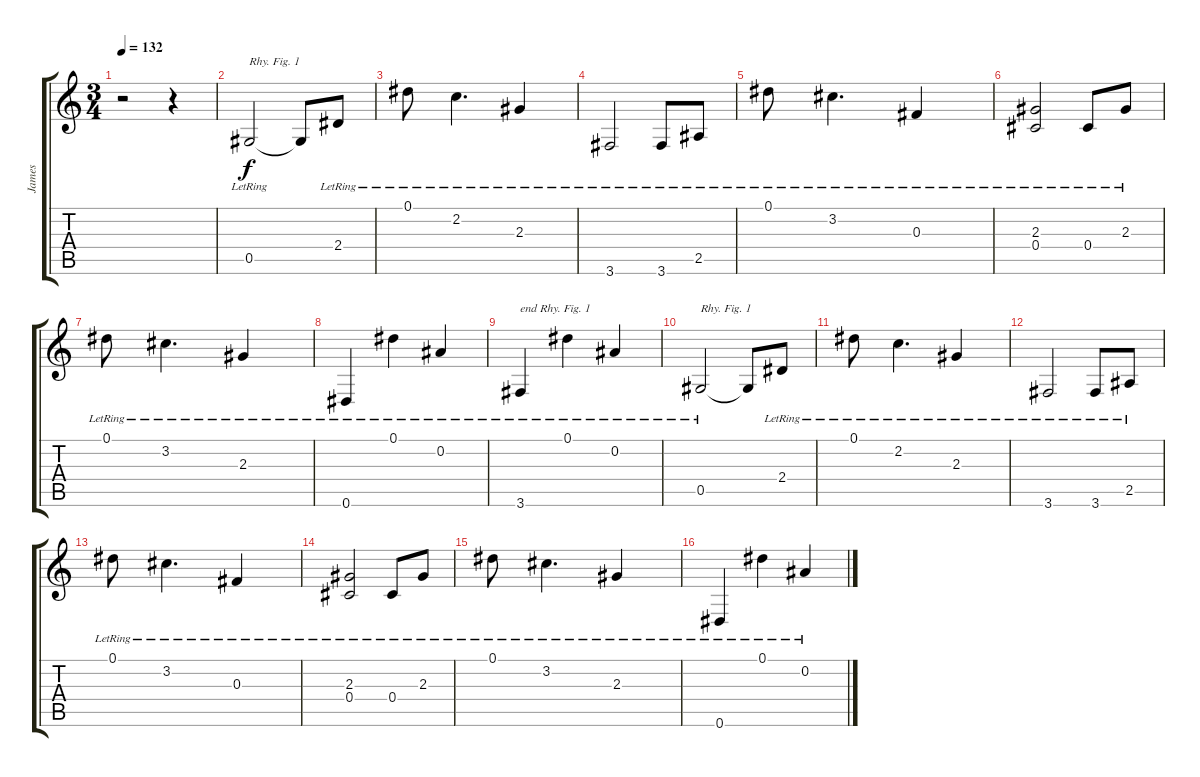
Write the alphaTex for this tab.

\track ("James" "James") {instrument electricguitarjazz}
\staff {score tabs}
\tuning (Eb4 Bb3 Gb3 Db3 Ab2 Eb2) {hide}
\ts (3 4)
\tempo 132
\clef g2
\ks c
r.2{dy f instrument electricguitarjazz} r.4 |
0.5{lr}.2{txt "Rhy. Fig. 1"} 0.5{t}.8 2.4{lr}.8 |
0.1{lr}.8 2.2{lr}.4{d} 2.3{lr}.4 |
3.6{lr}.2 3.6{lr}.8 2.5{lr}.8 |
0.1{lr}.8 3.2{lr}.4{d} 0.3{lr}.4 |
(2.3{lr} 0.4{lr}).2 0.4{lr}.8 2.3{lr}.8 |
0.1{lr}.8 3.2{lr}.4{d} 2.3{lr}.4 |
0.6{lr}.4 0.1{lr}.4 0.2{lr}.4 |
3.6{lr}.4{txt "end Rhy. Fig. 1"} 0.1{lr}.4 0.2{lr}.4 |
0.5{lr}.2{txt "Rhy. Fig. 1"} 0.5{t}.8 2.4{lr}.8 |
0.1{lr}.8 2.2{lr}.4{d} 2.3{lr}.4 |
3.6{lr}.2 3.6{lr}.8 2.5{lr}.8 |
0.1{lr}.8 3.2{lr}.4{d} 0.3{lr}.4 |
(2.3{lr} 0.4{lr}).2 0.4{lr}.8 2.3{lr}.8 |
0.1{lr}.8 3.2{lr}.4{d} 2.3{lr}.4 |
0.6{lr}.4 0.1{lr}.4 0.2{lr}.4
